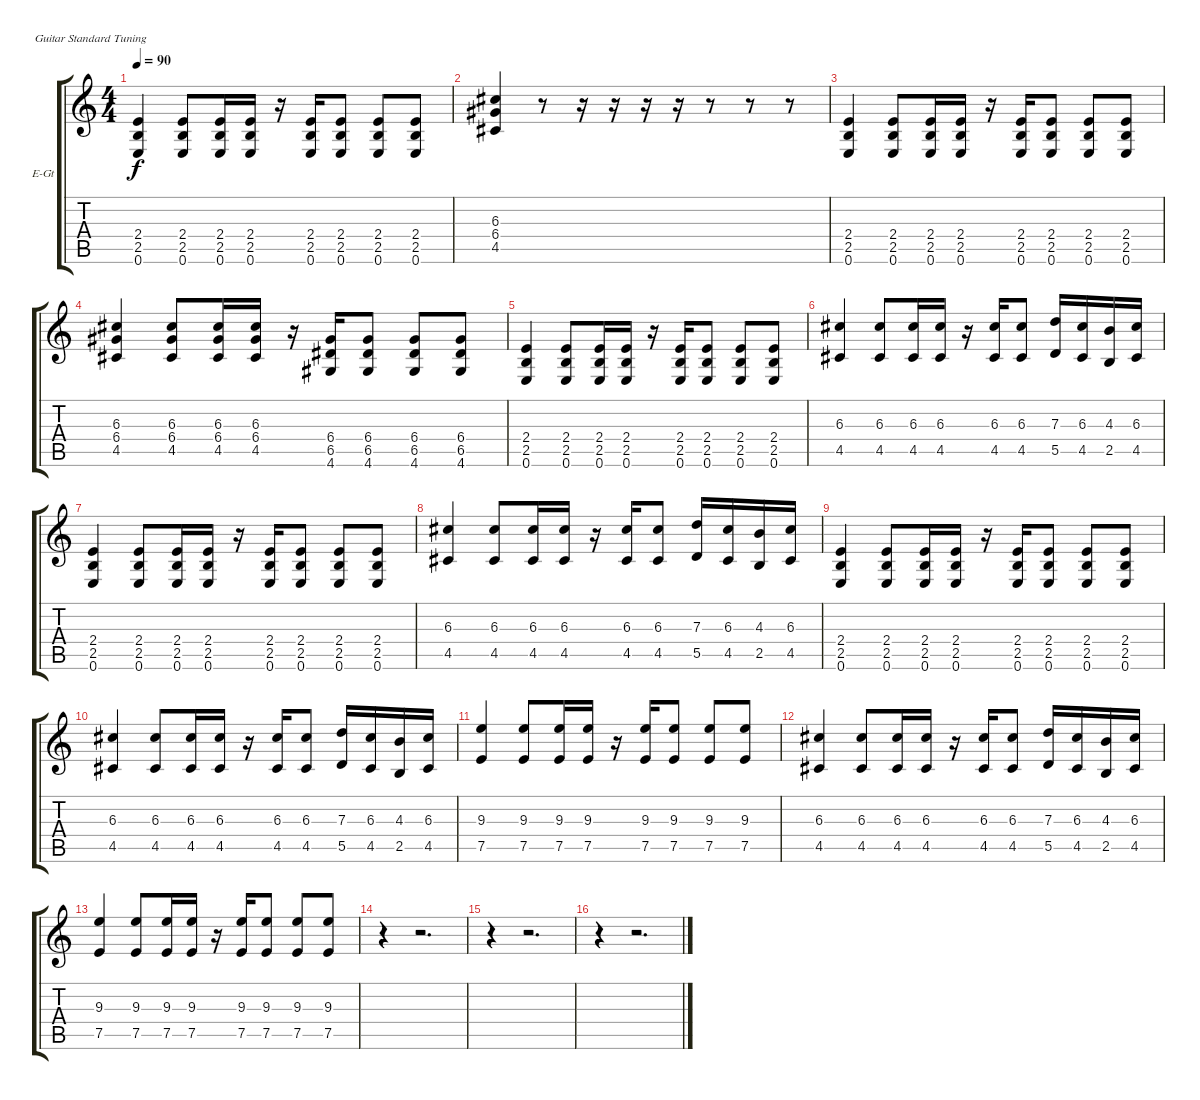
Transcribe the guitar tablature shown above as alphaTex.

\bracketExtendMode groupsimilarinstruments
\firstSystemTrackNameOrientation horizontal
\otherSystemsTrackNameOrientation horizontal
\track ("Guitar " "E-Gt") {instrument distortionguitar}
\staff {score tabs}
\tuning (E4 B3 G3 D3 A2 E2)
\ts (4 4)
\tempo 90
\clef g2
\ks c
(2.4 2.5 0.6).4{dy f} (2.4 2.5 0.6).8 (2.4 2.5 0.6).16 (2.4 2.5 0.6).16 r.16 (2.4 2.5 0.6).16 (2.4 2.5 0.6).8 (2.4 2.5 0.6).8 (2.4 2.5 0.6).8 |
(6.3 6.4 4.5).4 r.8 r.16 r.16 r.16 r.16 r.8 r.8 r.8 |
(2.4 2.5 0.6).4 (2.4 2.5 0.6).8 (2.4 2.5 0.6).16 (2.4 2.5 0.6).16 r.16 (2.4 2.5 0.6).16 (2.4 2.5 0.6).8 (2.4 2.5 0.6).8 (2.4 2.5 0.6).8 |
(6.3 6.4 4.5).4 (6.3 6.4 4.5).8 (6.3 6.4 4.5).16 (6.3 6.4 4.5).16 r.16 (6.4 6.5 4.6).16 (6.4 6.5 4.6).8 (6.4 6.5 4.6).8 (6.4 6.5 4.6).8 |
(2.4 2.5 0.6).4 (2.4 2.5 0.6).8 (2.4 2.5 0.6).16 (2.4 2.5 0.6).16 r.16 (2.4 2.5 0.6).16 (2.4 2.5 0.6).8 (2.4 2.5 0.6).8 (2.4 2.5 0.6).8 |
(6.3 4.5).4 (6.3 4.5).8 (6.3 4.5).16 (6.3 4.5).16 r.16 (6.3 4.5).16 (6.3 4.5).8 (7.3 5.5).16 (6.3 4.5).16 (4.3 2.5).16 (6.3 4.5).16 |
(2.4 2.5 0.6).4 (2.4 2.5 0.6).8 (2.4 2.5 0.6).16 (2.4 2.5 0.6).16 r.16 (2.4 2.5 0.6).16 (2.4 2.5 0.6).8 (2.4 2.5 0.6).8 (2.4 2.5 0.6).8 |
(6.3 4.5).4 (6.3 4.5).8 (6.3 4.5).16 (6.3 4.5).16 r.16 (6.3 4.5).16 (6.3 4.5).8 (7.3 5.5).16 (6.3 4.5).16 (4.3 2.5).16 (6.3 4.5).16 |
(2.4 2.5 0.6).4 (2.4 2.5 0.6).8 (2.4 2.5 0.6).16 (2.4 2.5 0.6).16 r.16 (2.4 2.5 0.6).16 (2.4 2.5 0.6).8 (2.4 2.5 0.6).8 (2.4 2.5 0.6).8 |
(6.3 4.5).4 (6.3 4.5).8 (6.3 4.5).16 (6.3 4.5).16 r.16 (6.3 4.5).16 (6.3 4.5).8 (7.3 5.5).16 (6.3 4.5).16 (4.3 2.5).16 (6.3 4.5).16 |
(9.3 7.5).4 (9.3 7.5).8 (9.3 7.5).16 (9.3 7.5).16 r.16 (9.3 7.5).16 (9.3 7.5).8 (9.3 7.5).8 (9.3 7.5).8 |
(6.3 4.5).4 (6.3 4.5).8 (6.3 4.5).16 (6.3 4.5).16 r.16 (6.3 4.5).16 (6.3 4.5).8 (7.3 5.5).16 (6.3 4.5).16 (4.3 2.5).16 (6.3 4.5).16 |
(9.3 7.5).4 (9.3 7.5).8 (9.3 7.5).16 (9.3 7.5).16 r.16 (9.3 7.5).16 (9.3 7.5).8 (9.3 7.5).8 (9.3 7.5).8 |
r.4 r.2{d} |
r.4 r.2{d} |
r.4 r.2{d}
